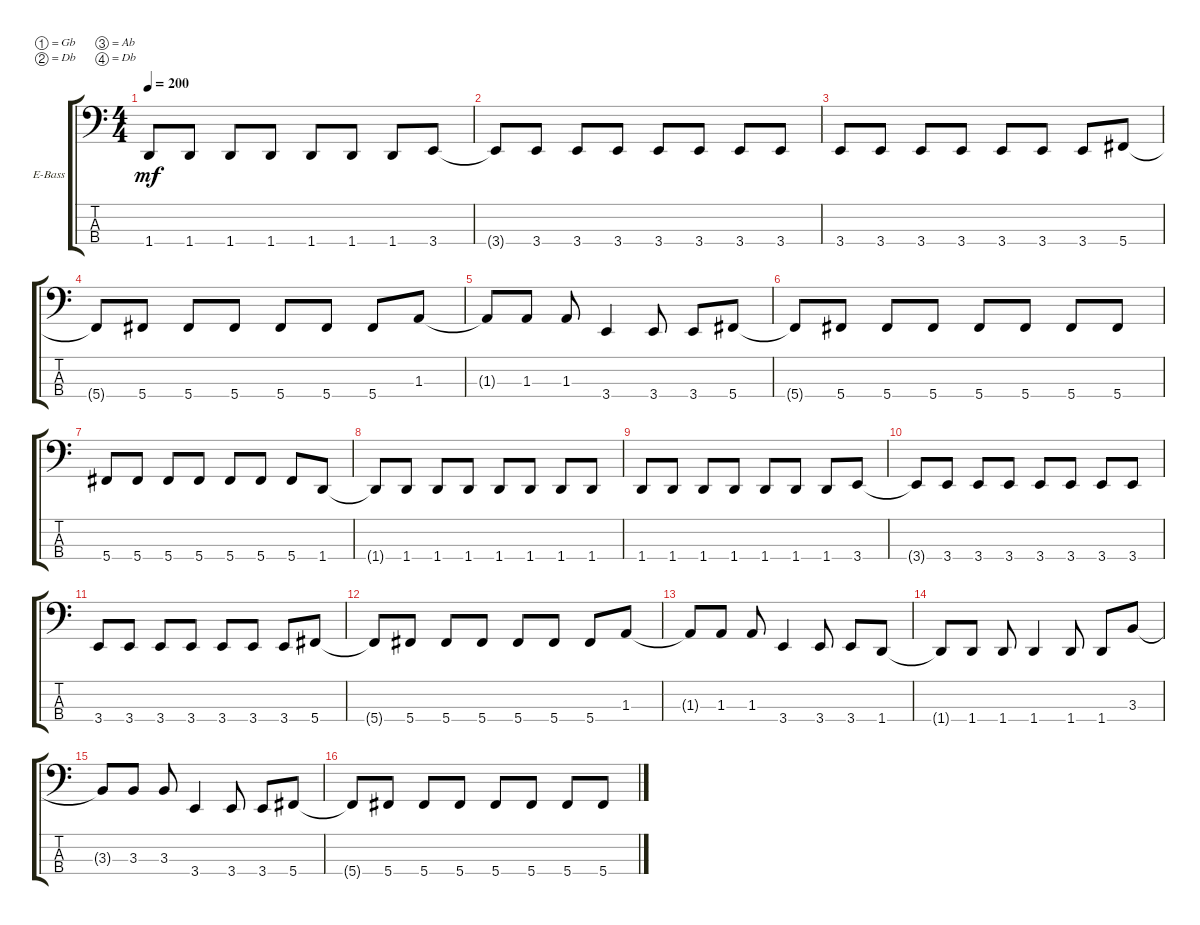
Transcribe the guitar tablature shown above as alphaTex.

\bracketExtendMode groupsimilarinstruments
\firstSystemTrackNameOrientation horizontal
\otherSystemsTrackNameOrientation horizontal
\track ("Bass" "E-Bass") {instrument electricbassfinger}
\staff {score tabs}
\tuning (Gb2 Db2 Ab1 Db1)
\ts (4 4)
\tempo 200
\clef f4
\ks c
1.4.8{dy mf} 1.4.8 1.4.8 1.4.8 1.4.8 1.4.8 1.4.8 3.4.8 |
3.4{t}.8 3.4.8 3.4.8 3.4.8 3.4.8 3.4.8 3.4.8 3.4.8 |
3.4.8 3.4.8 3.4.8 3.4.8 3.4.8 3.4.8 3.4.8 5.4.8 |
5.4{t}.8 5.4.8 5.4.8 5.4.8 5.4.8 5.4.8 5.4.8 1.3.8 |
1.3{t}.8 1.3.8 1.3.8 3.4.4 3.4.8 3.4.8 5.4.8 |
5.4{t}.8 5.4.8 5.4.8 5.4.8 5.4.8 5.4.8 5.4.8 5.4.8 |
5.4.8 5.4.8 5.4.8 5.4.8 5.4.8 5.4.8 5.4.8 1.4.8 |
1.4{t}.8 1.4.8 1.4.8 1.4.8 1.4.8 1.4.8 1.4.8 1.4.8 |
1.4.8 1.4.8 1.4.8 1.4.8 1.4.8 1.4.8 1.4.8 3.4.8 |
3.4{t}.8 3.4.8 3.4.8 3.4.8 3.4.8 3.4.8 3.4.8 3.4.8 |
3.4.8 3.4.8 3.4.8 3.4.8 3.4.8 3.4.8 3.4.8 5.4.8 |
5.4{t}.8 5.4.8 5.4.8 5.4.8 5.4.8 5.4.8 5.4.8 1.3.8 |
1.3{t}.8 1.3.8 1.3.8 3.4.4 3.4.8 3.4.8 1.4.8 |
1.4{t}.8 1.4.8 1.4.8 1.4.4 1.4.8 1.4.8 3.3.8 |
3.3{t}.8 3.3.8 3.3.8 3.4.4 3.4.8 3.4.8 5.4.8 |
5.4{t}.8 5.4.8 5.4.8 5.4.8 5.4.8 5.4.8 5.4.8 5.4.8
